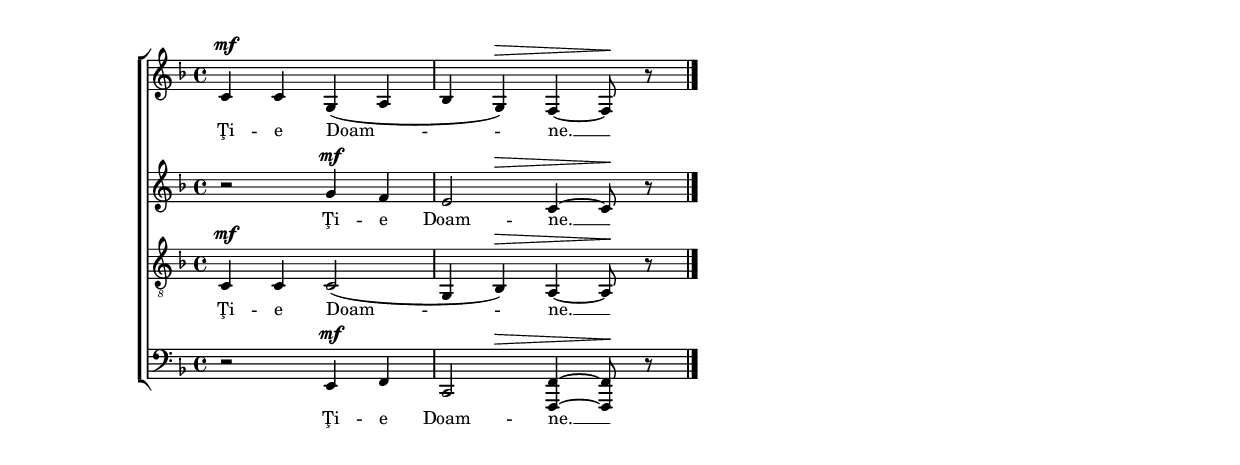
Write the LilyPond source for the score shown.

\version "2.10.10"
\include "defines.ly"
#(define myNoteSpacing 5.0)
#(define raggedRight #t)
midiTempo = 
  \midi {
    \context {
      \Score
      tempoWholesPerMinute = #(ly:make-moment 124 4)
      }
    }


\include "preamble.ly"

global = {
  \globalPreamble
  \key f \major
  \time 4/4
}

sopMusic = \relative {
  c'^\mf c g( a
  bes g)^\> f4~ f8\! r \bar "|."
}

sopWords = \lyricmode {
  Ţi -- e Doam -- ne. __
}

altoMusic = \relative {
  r2 g'4^\mf f
  <<
    { \voiceOne e2 c4~ c8 }
    \new Voice = "split" { \voiceTwo s4 s^\> s s8\! }
  >>
  \oneVoice r
}

altoWords = \sopWords

tenorMusic = \relative {
  c4^\mf c c2(
  g4 bes)^\> a4~ a8\! r
}

tenorWords = \sopWords

bassMusic = \relative {
  r2 e,4^\mf f
  <<
    { \voiceOne c2 <f f,>4~ <f f,>8  }
    \new Voice = "split" { \voiceTwo s4 s^\> s s8\! }
  >>
  \oneVoice r
}

bassWords = \sopWords

\include "four-staves.ly"
